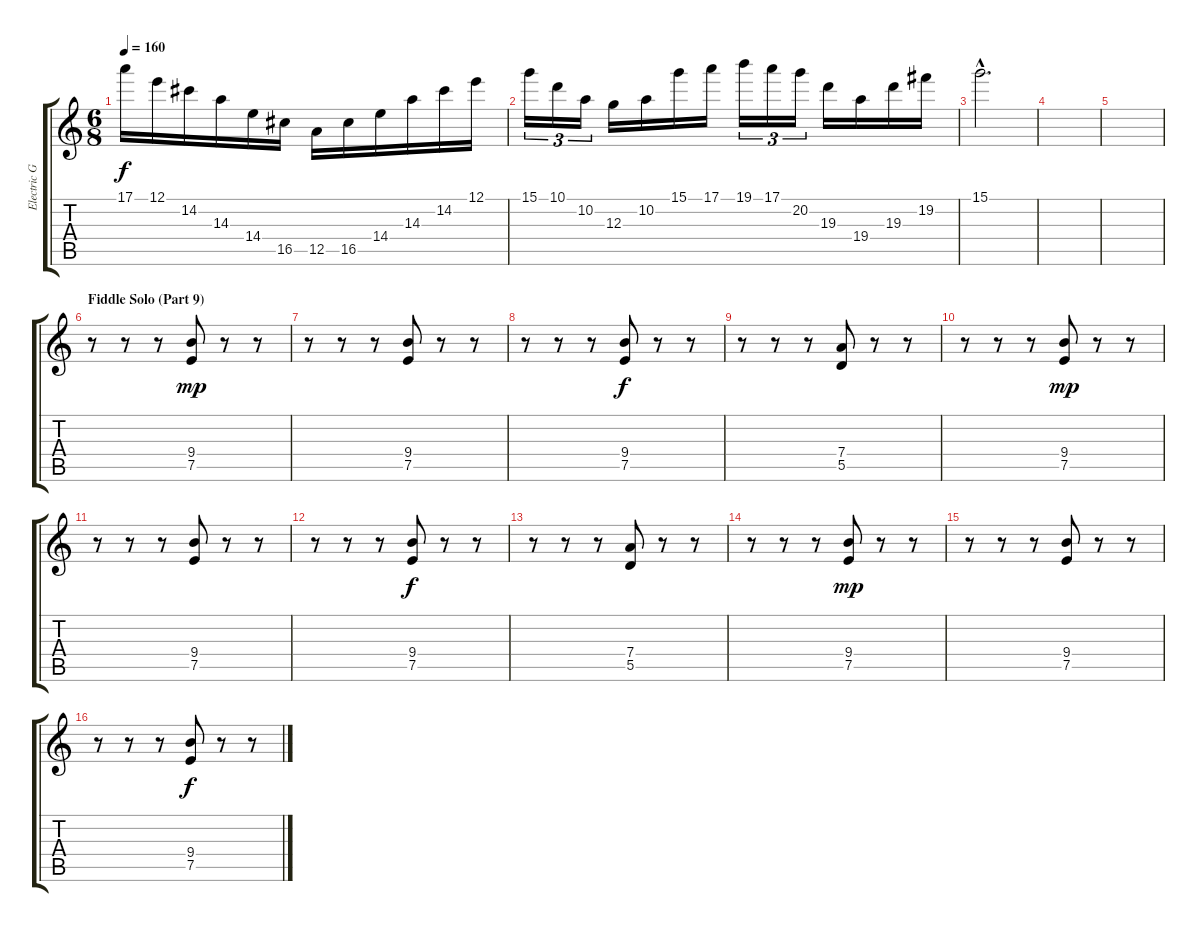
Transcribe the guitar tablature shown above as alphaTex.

\track ("Electric Guitar 1" "Electric G") {instrument distortionguitar}
\staff {score tabs}
\tuning (E4 B3 G3 D3 A2 E2) {hide}
\ts (6 8)
\tempo 160
\clef g2
\ks c
17.1.16{dy f} 12.1.16 14.2.16 14.3.16 14.4.16 16.5.16 12.5.16 16.5.16 14.4.16 14.3.16 14.2.16 12.1.16 |
15.1.16{tu (3 2)} 10.1.16{tu (3 2)} 10.2.16{tu (3 2)} 12.3.16 10.2.16 15.1.16 17.1.16 19.1.16{tu (3 2)} 17.1.16{tu (3 2)} 20.2.16{tu (3 2)} 19.3.16 19.4.16 19.3.16 19.2.16 |
15.1{hac}.2{d} |
|
|
\section ("" "Fiddle Solo (Part 9)")
r.8 r.8 r.8 (9.4 7.5).8{dy mp} r.8 r.8 |
r.8 r.8 r.8 (9.4 7.5).8 r.8 r.8 |
r.8 r.8 r.8 (9.4 7.5).8{dy f} r.8 r.8 |
r.8 r.8 r.8 (7.4 5.5).8 r.8 r.8 |
r.8 r.8 r.8 (9.4 7.5).8{dy mp} r.8 r.8 |
r.8 r.8 r.8 (9.4 7.5).8 r.8 r.8 |
r.8 r.8 r.8 (9.4 7.5).8{dy f} r.8 r.8 |
r.8 r.8 r.8 (7.4 5.5).8 r.8 r.8 |
r.8 r.8 r.8 (9.4 7.5).8{dy mp} r.8 r.8 |
r.8 r.8 r.8 (9.4 7.5).8 r.8 r.8 |
r.8 r.8 r.8 (9.4 7.5).8{dy f} r.8 r.8
